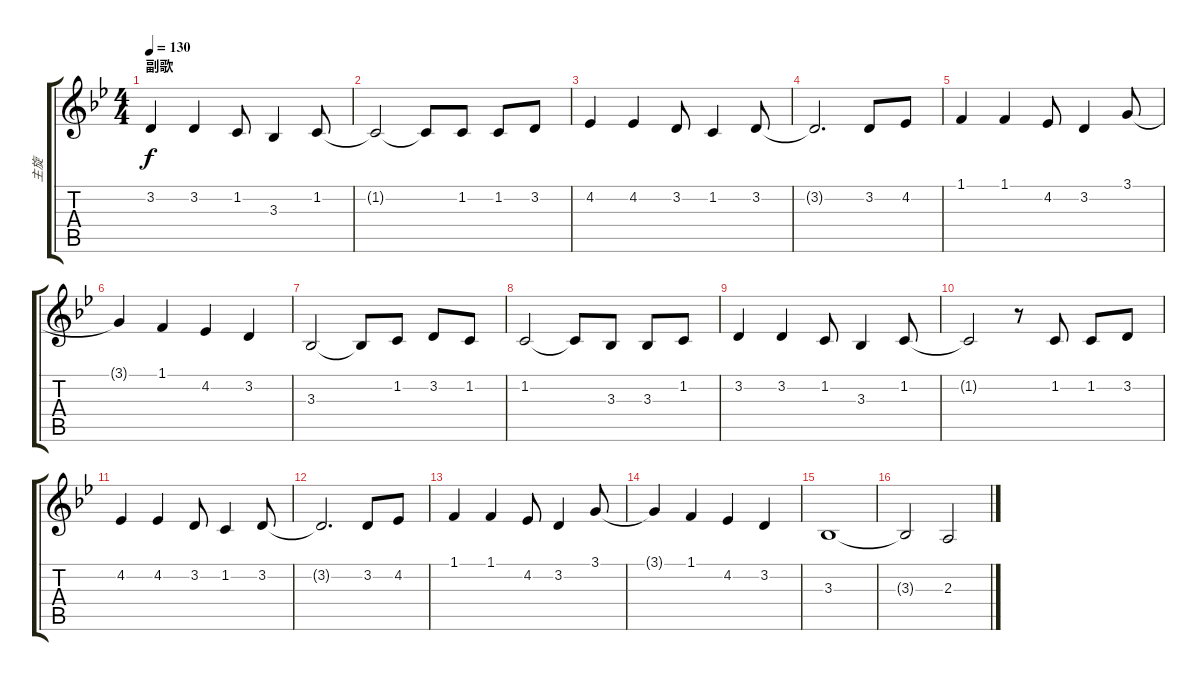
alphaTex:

\track ("主旋" "主旋") {instrument flute}
\staff {score tabs}
\tuning (E4 B3 G3 D3 A2 E2) {hide}
\ts (4 4)
\section ("" "副歌")
\tempo 130
\clef g2
\ks bb
3.2.4{dy f} 3.2.4 1.2.8 3.3.4 1.2.8 |
1.2{t}.2 1.2{t}.8 1.2.8 1.2.8 3.2.8 |
4.2.4 4.2.4 3.2.8 1.2.4 3.2.8 |
3.2{t}.2{d} 3.2.8 4.2.8 |
1.1.4 1.1.4 4.2.8 3.2.4 3.1.8 |
3.1{t}.4 1.1.4 4.2.4 3.2.4 |
3.3.2 3.3{t}.8 1.2.8 3.2.8 1.2.8 |
1.2.2 1.2{t}.8 3.3.8 3.3.8 1.2.8 |
3.2.4 3.2.4 1.2.8 3.3.4 1.2.8 |
1.2{t}.2 r.8 1.2.8 1.2.8 3.2.8 |
4.2.4 4.2.4 3.2.8 1.2.4 3.2.8 |
3.2{t}.2{d} 3.2.8 4.2.8 |
1.1.4 1.1.4 4.2.8 3.2.4 3.1.8 |
3.1{t}.4 1.1.4 4.2.4 3.2.4 |
3.3.1 |
3.3{t}.2 2.3.2
